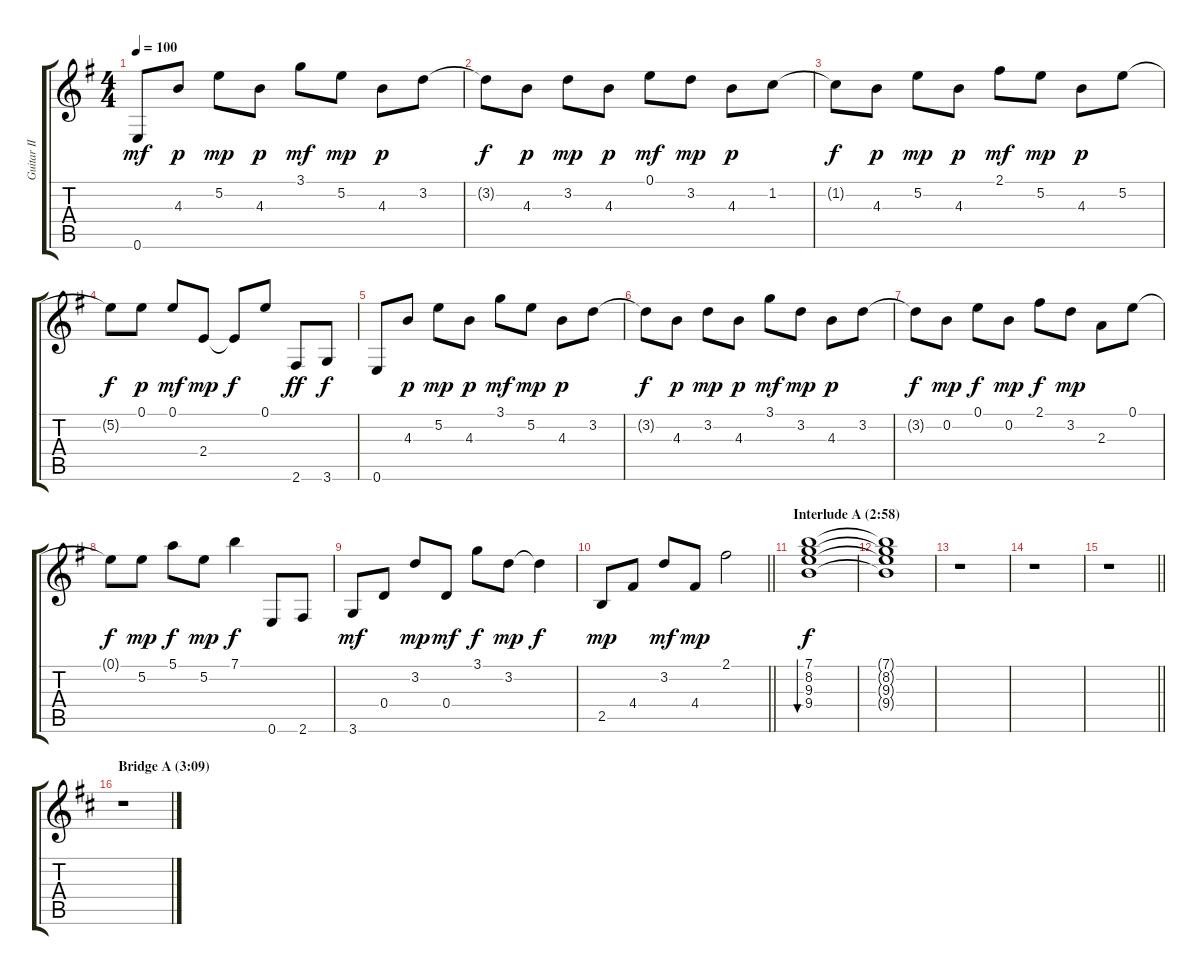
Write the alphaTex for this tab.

\track ("Guitar II" "Guitar II") {instrument acousticguitarnylon}
\staff {score tabs}
\tuning (E4 B3 G3 D3 A2 E2) {hide}
\ts (4 4)
\tempo 100
\clef g2
\ks g
0.6.8{dy mf} 4.3.8{dy p} 5.2.8{dy mp} 4.3.8{dy p} 3.1.8{dy mf} 5.2.8{dy mp} 4.3.8{dy p} 3.2.8 |
3.2{t}.8{dy f} 4.3.8{dy p} 3.2.8{dy mp} 4.3.8{dy p} 0.1.8{dy mf} 3.2.8{dy mp} 4.3.8{dy p} 1.2.8 |
1.2{t}.8{dy f} 4.3.8{dy p} 5.2.8{dy mp} 4.3.8{dy p} 2.1.8{dy mf} 5.2.8{dy mp} 4.3.8{dy p} 5.2.8 |
5.2{t}.8{dy f} 0.1.8{dy p} 0.1.8{dy mf} 2.4.8{dy mp} 2.4{t}.8{dy f} 0.1.8 2.6.8{dy ff} 3.6.8{dy f} |
0.6.8 4.3.8{dy p} 5.2.8{dy mp} 4.3.8{dy p} 3.1.8{dy mf} 5.2.8{dy mp} 4.3.8{dy p} 3.2.8 |
3.2{t}.8{dy f} 4.3.8{dy p} 3.2.8{dy mp} 4.3.8{dy p} 3.1.8{dy mf} 3.2.8{dy mp} 4.3.8{dy p} 3.2.8 |
3.2{t}.8{dy f} 0.2.8{dy mp} 0.1.8{dy f} 0.2.8{dy mp} 2.1.8{dy f} 3.2.8{dy mp} 2.3.8 0.1.8 |
0.1{t}.8{dy f} 5.2.8{dy mp} 5.1.8{dy f} 5.2.8{dy mp} 7.1.4{dy f} 0.6.8 2.6.8 |
3.6.8{dy mf} 0.4.8 3.2.8{dy mp} 0.4.8{dy mf} 3.1.8{dy f} 3.2.8{dy mp} 3.2{t}.4{dy f} |
\barLineRight lightlight
2.5.8{dy mp} 4.4.8 3.2.8{dy mf} 4.4.8{dy mp} 2.1.2 |
\section ("" "Interlude A (2:58)")
(7.1 8.2 9.3 9.4).1{bu 240 dy f} |
(7.1{t} 8.2{t} 9.3{t} 9.4{t}).1 |
r.1 |
r.1 |
\barLineRight lightlight
r.1 |
\section ("" "Bridge A (3:09)")
\ks bminor
r.1
